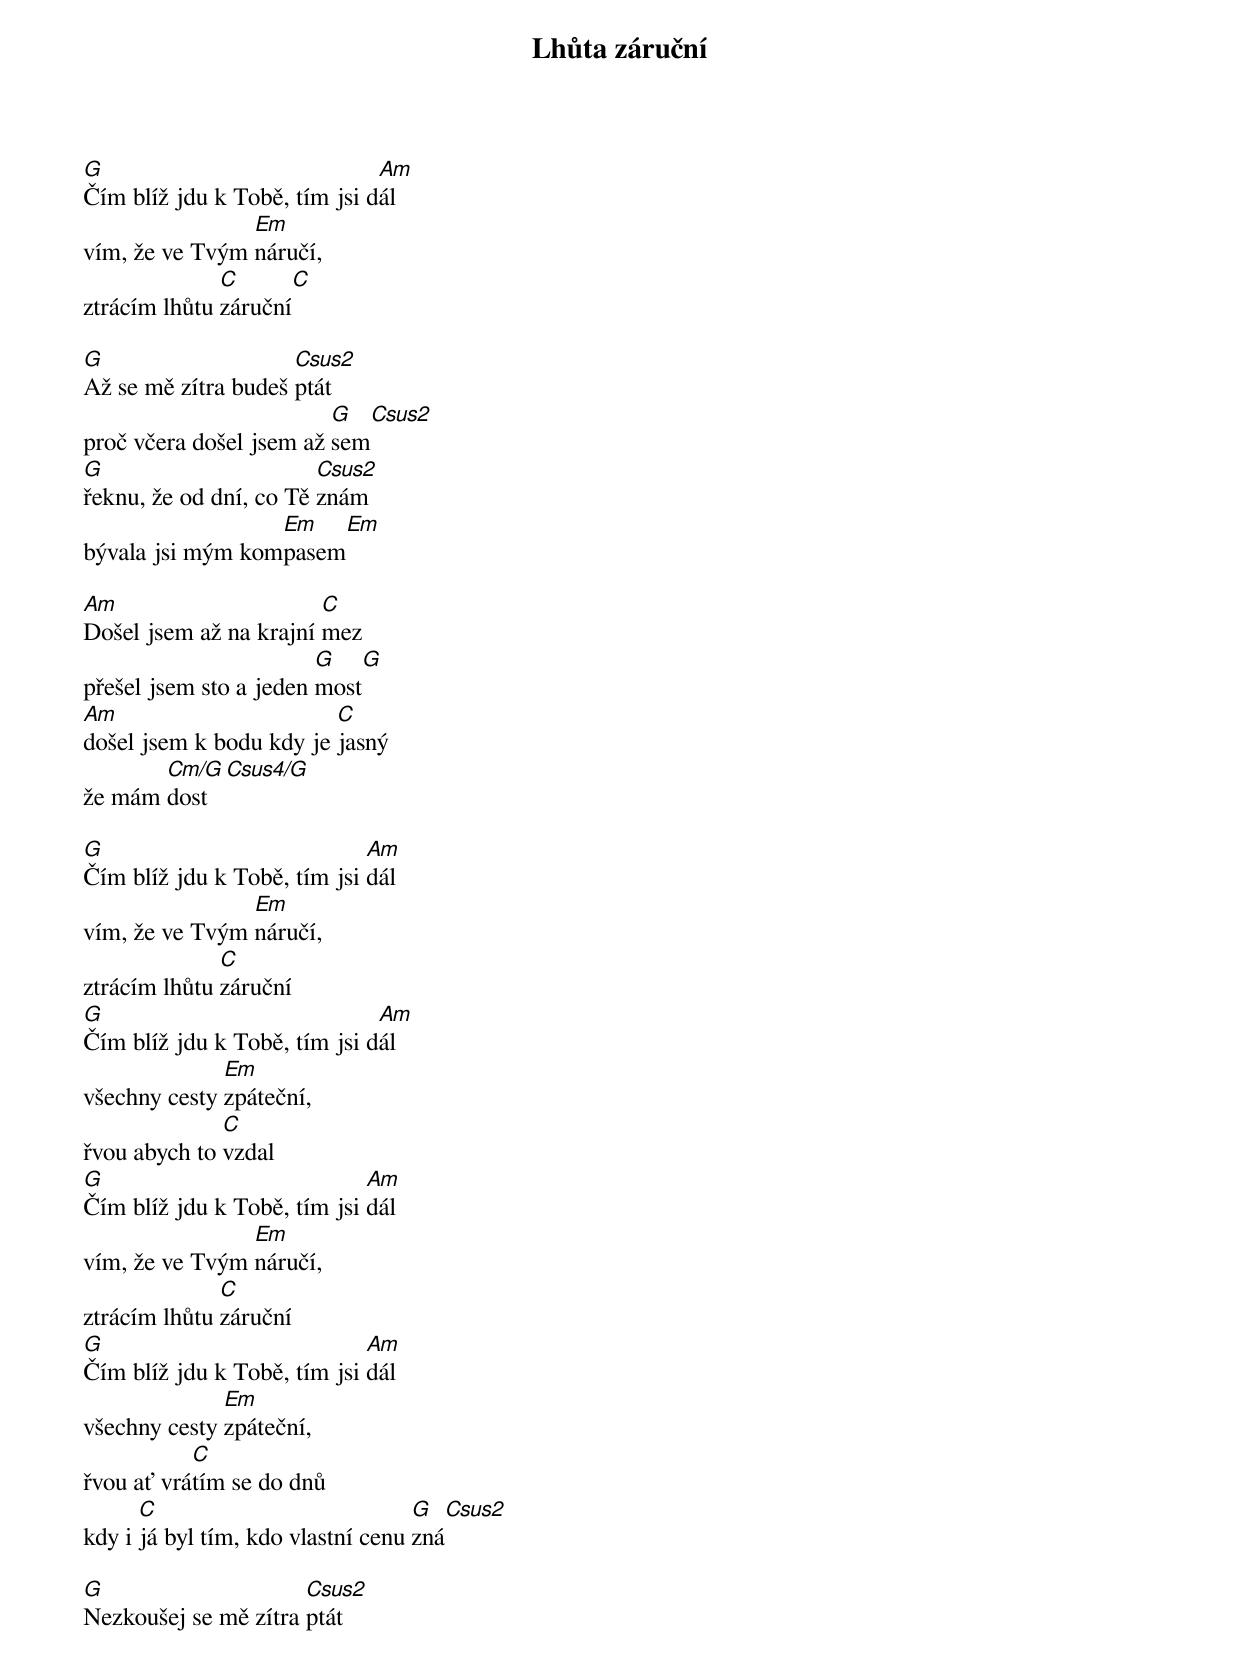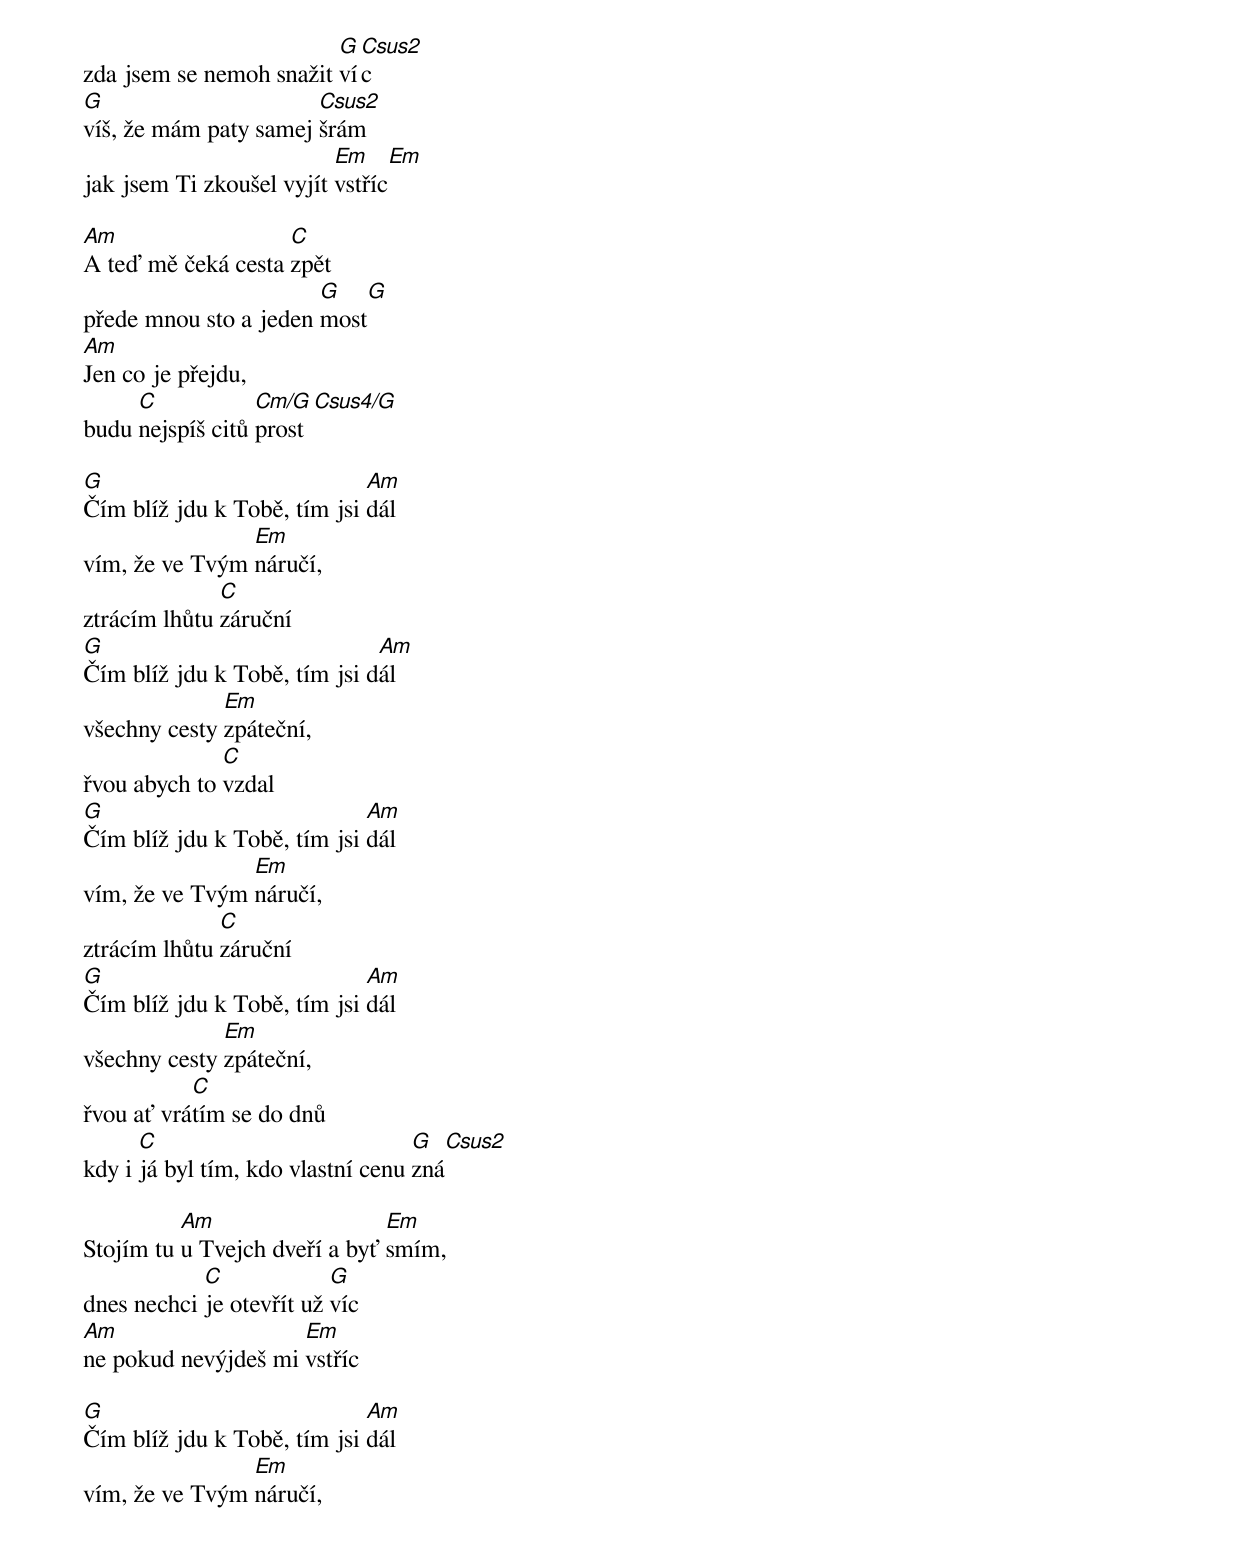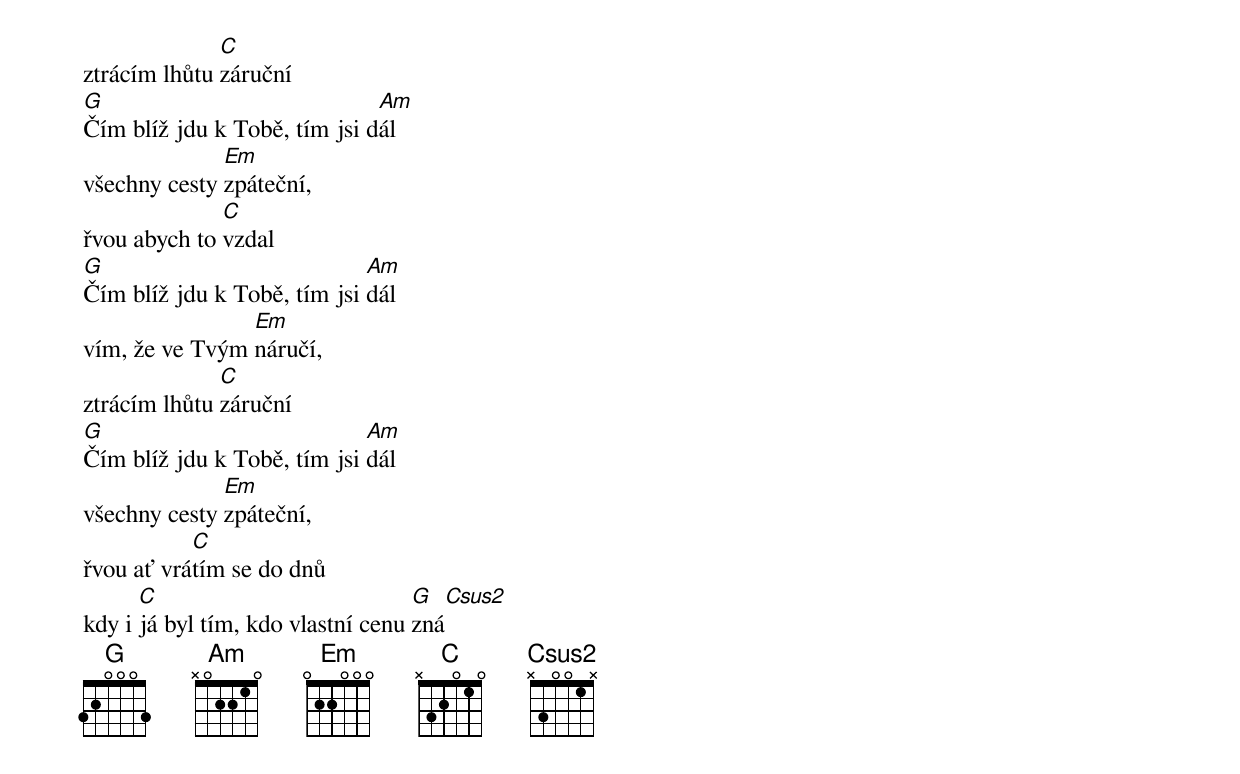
{title: Lhůta záruční}
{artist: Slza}

[G]Čím blíž jdu k Tobě, tím jsi d[Am]ál
vím, že ve Tvým [Em]náručí,
ztrácím lhůtu [C]záruční[C]

[G]Až se mě zítra budeš [Csus2]ptát
proč včera došel jsem až [G]sem[Csus2]
[G]řeknu, že od dní, co Tě [Csus2]znám
bývala jsi mým kom[Em]pasem[Em]

[Am]Došel jsem až na krajní [C]mez
přešel jsem sto a jeden [G]most[G]
[Am]došel jsem k bodu kdy je [C]jasný
že mám [Cm/G]dost[Csus4/G]

[G]Čím blíž jdu k Tobě, tím jsi [Am]dál
vím, že ve Tvým [Em]náručí,
ztrácím lhůtu [C]záruční
[G]Čím blíž jdu k Tobě, tím jsi d[Am]ál
všechny cesty [Em]zpáteční,
řvou abych to [C]vzdal
[G]Čím blíž jdu k Tobě, tím jsi [Am]dál
vím, že ve Tvým [Em]náručí,
ztrácím lhůtu [C]záruční
[G]Čím blíž jdu k Tobě, tím jsi [Am]dál
všechny cesty [Em]zpáteční,
řvou ať vrá[C]tím se do dnů
kdy i [C]já byl tím, kdo vlastní cenu [G]zná[Csus2]

[G]Nezkoušej se mě zítra [Csus2]ptát
zda jsem se nemoh snažit [G]ví[Csus2]c
[G]víš, že mám paty samej [Csus2]šrám
jak jsem Ti zkoušel vyjít [Em]vstříc[Em]

[Am]A teď mě čeká cesta [C]zpět
přede mnou sto a jeden [G]most[G]
[Am]Jen co je přejdu,
budu [C]nejspíš citů [Cm/G]prost[Csus4/G]

[G]Čím blíž jdu k Tobě, tím jsi [Am]dál
vím, že ve Tvým [Em]náručí,
ztrácím lhůtu [C]záruční
[G]Čím blíž jdu k Tobě, tím jsi d[Am]ál
všechny cesty [Em]zpáteční,
řvou abych to [C]vzdal
[G]Čím blíž jdu k Tobě, tím jsi [Am]dál
vím, že ve Tvým [Em]náručí,
ztrácím lhůtu [C]záruční
[G]Čím blíž jdu k Tobě, tím jsi [Am]dál
všechny cesty [Em]zpáteční,
řvou ať vrá[C]tím se do dnů
kdy i [C]já byl tím, kdo vlastní cenu [G]zná[Csus2]

Stojím tu [Am]u Tvejch dveří a byť [Em]smím,
dnes nechci [C]je otevřít už [G]víc
[Am]ne pokud nevýjdeš mi [Em]vstříc

[G]Čím blíž jdu k Tobě, tím jsi [Am]dál
vím, že ve Tvým [Em]náručí,
ztrácím lhůtu [C]záruční
[G]Čím blíž jdu k Tobě, tím jsi d[Am]ál
všechny cesty [Em]zpáteční,
řvou abych to [C]vzdal
[G]Čím blíž jdu k Tobě, tím jsi [Am]dál
vím, že ve Tvým [Em]náručí,
ztrácím lhůtu [C]záruční
[G]Čím blíž jdu k Tobě, tím jsi [Am]dál
všechny cesty [Em]zpáteční,
řvou ať vrá[C]tím se do dnů
kdy i [C]já byl tím, kdo vlastní cenu [G]zná[Csus2]
